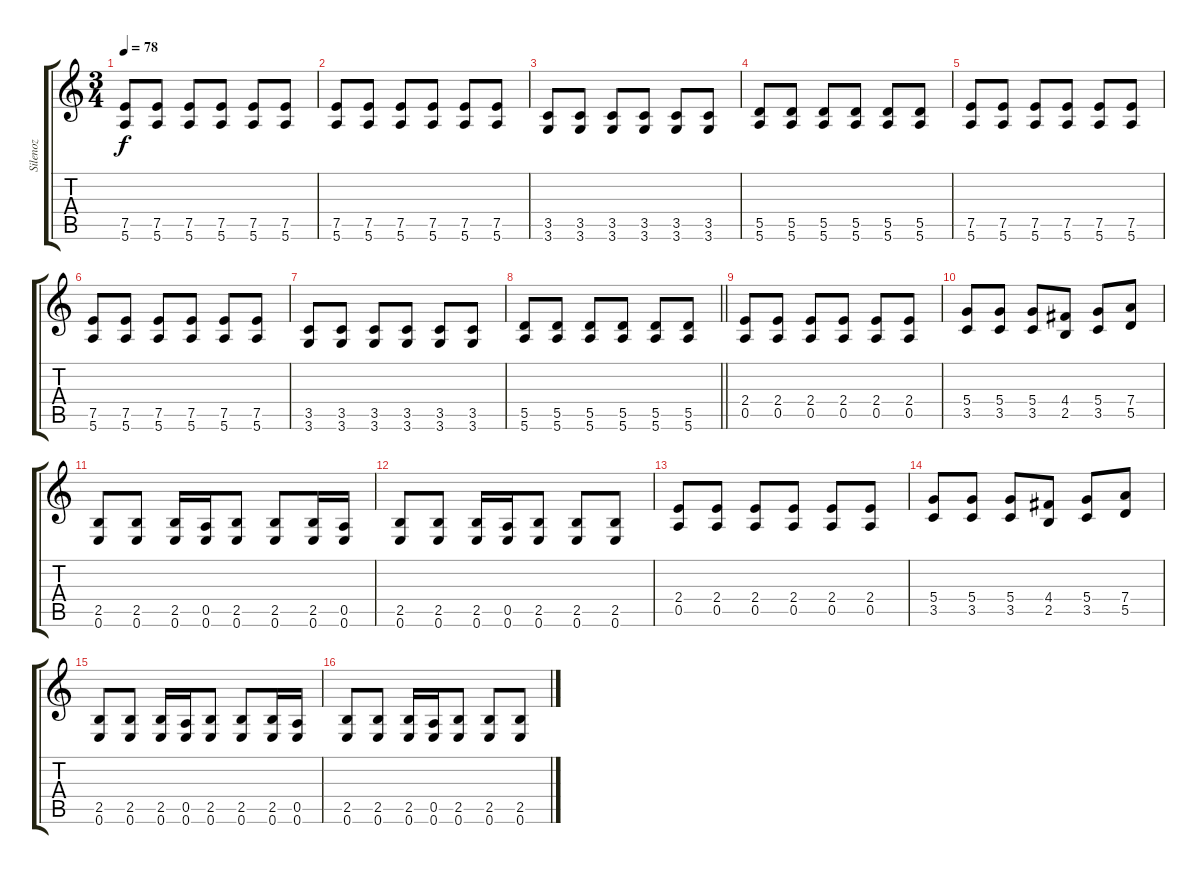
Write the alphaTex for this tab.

\track ("Silenoz" "Silenoz") {instrument overdrivenguitar}
\staff {score tabs}
\tuning (E4 B3 G3 D3 A2 E2) {hide}
\ts (3 4)
\tempo 78
\clef g2
\ks c
(7.5 5.6).8{dy f} (7.5 5.6).8 (7.5 5.6).8 (7.5 5.6).8 (7.5 5.6).8 (7.5 5.6).8 |
(7.5 5.6).8 (7.5 5.6).8 (7.5 5.6).8 (7.5 5.6).8 (7.5 5.6).8 (7.5 5.6).8 |
(3.5 3.6).8 (3.5 3.6).8 (3.5 3.6).8 (3.5 3.6).8 (3.5 3.6).8 (3.5 3.6).8 |
(5.5 5.6).8 (5.5 5.6).8 (5.5 5.6).8 (5.5 5.6).8 (5.5 5.6).8 (5.5 5.6).8 |
(7.5 5.6).8 (7.5 5.6).8 (7.5 5.6).8 (7.5 5.6).8 (7.5 5.6).8 (7.5 5.6).8 |
(7.5 5.6).8 (7.5 5.6).8 (7.5 5.6).8 (7.5 5.6).8 (7.5 5.6).8 (7.5 5.6).8 |
(3.5 3.6).8 (3.5 3.6).8 (3.5 3.6).8 (3.5 3.6).8 (3.5 3.6).8 (3.5 3.6).8 |
\barLineRight lightlight
(5.5 5.6).8 (5.5 5.6).8 (5.5 5.6).8 (5.5 5.6).8 (5.5 5.6).8 (5.5 5.6).8 |
\section ("" "")
(2.4 0.5).8{volume 7} (2.4 0.5).8 (2.4 0.5).8 (2.4 0.5).8 (2.4 0.5).8 (2.4 0.5).8 |
(5.4 3.5).8 (5.4 3.5).8 (5.4 3.5).8 (4.4 2.5).8 (5.4 3.5).8 (7.4 5.5).8 |
(2.5 0.6).8 (2.5 0.6).8 (2.5 0.6).16 (0.5 0.6).16 (2.5 0.6).8 (2.5 0.6).8 (2.5 0.6).16 (0.5 0.6).16 |
(2.5 0.6).8 (2.5 0.6).8 (2.5 0.6).16 (0.5 0.6).16 (2.5 0.6).8 (2.5 0.6).8 (2.5 0.6).8 |
(2.4 0.5).8 (2.4 0.5).8 (2.4 0.5).8 (2.4 0.5).8 (2.4 0.5).8 (2.4 0.5).8 |
(5.4 3.5).8 (5.4 3.5).8 (5.4 3.5).8 (4.4 2.5).8 (5.4 3.5).8 (7.4 5.5).8 |
(2.5 0.6).8 (2.5 0.6).8 (2.5 0.6).16 (0.5 0.6).16 (2.5 0.6).8 (2.5 0.6).8 (2.5 0.6).16 (0.5 0.6).16 |
(2.5 0.6).8 (2.5 0.6).8 (2.5 0.6).16 (0.5 0.6).16 (2.5 0.6).8 (2.5 0.6).8 (2.5 0.6).8
